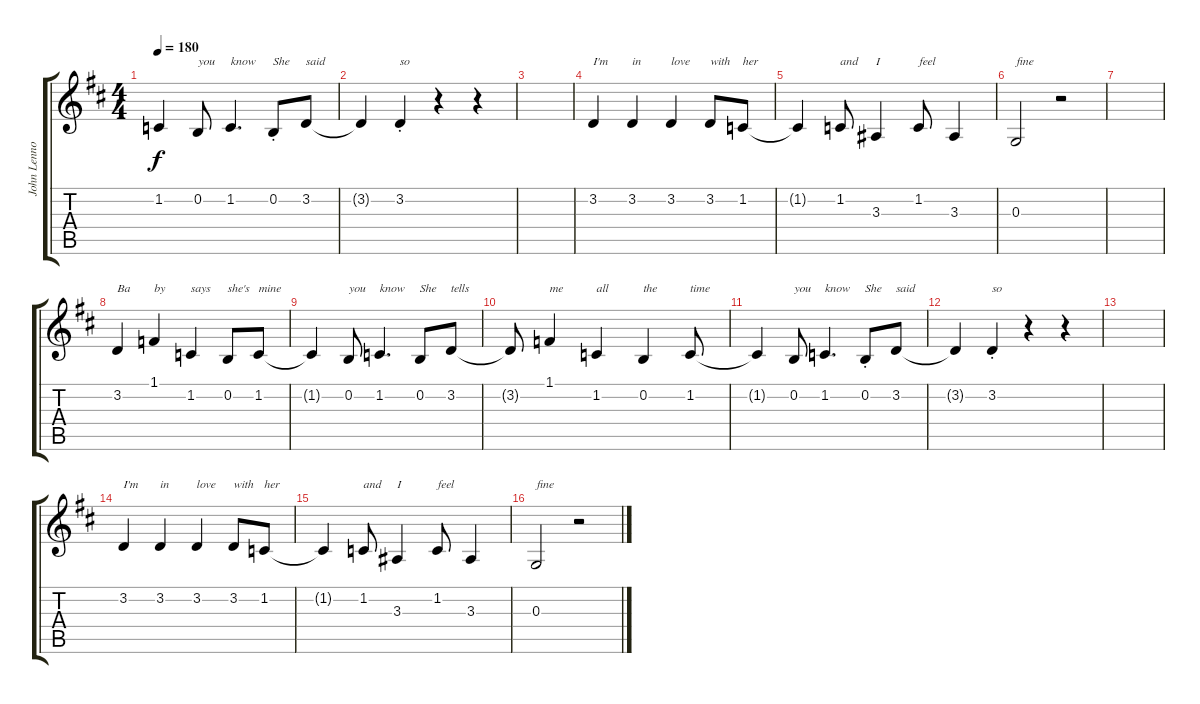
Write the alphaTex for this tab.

\track ("John Lennon" "John Lenno") {instrument altosax}
\staff {score tabs}
\tuning (E4 B3 G3 D3 A2 E2) {hide}
\ts (4 4)
\tempo 180
\clef g2
\ks d
1.2{t}.4{dy f} 0.2.8{txt "you"} 1.2.4{d txt "know"} 0.2{st}.8{txt "She"} 3.2.8{txt "said"} |
3.2{t}.4 3.2{st}.4{txt "so"} r.4 r.4 |
|
3.2.4{txt "I'm"} 3.2.4{txt "in"} 3.2.4{txt "love"} 3.2.8{txt "with"} 1.2.8{txt "her"} |
1.2{t}.4 1.2.8{txt "and"} 3.3.4{txt "I"} 1.2.8{txt "feel"} 3.3.4 |
0.3.2{txt "fine"} r.2 |
|
3.2.4{txt "Ba"} 1.1.4{txt "by"} 1.2.4{txt "says"} 0.2.8{txt "she's"} 1.2.8{txt "mine"} |
1.2{t}.4 0.2.8{txt "you"} 1.2.4{d txt "know"} 0.2.8{txt "She"} 3.2.8{txt "tells"} |
3.2{t}.8 1.1.4{txt "me"} 1.2.4{txt "all"} 0.2.4{txt "the"} 1.2.8{txt "time"} |
1.2{t}.4 0.2.8{txt "you"} 1.2.4{d txt "know"} 0.2{st}.8{txt "She"} 3.2.8{txt "said "} |
3.2{t}.4 3.2{st}.4{txt "so"} r.4 r.4 |
|
3.2.4{txt "I'm"} 3.2.4{txt "in"} 3.2.4{txt "love"} 3.2.8{txt "with"} 1.2.8{txt "her"} |
1.2{t}.4 1.2.8{txt "and"} 3.3.4{txt "I"} 1.2.8{txt "feel"} 3.3.4 |
0.3.2{txt "fine"} r.2
